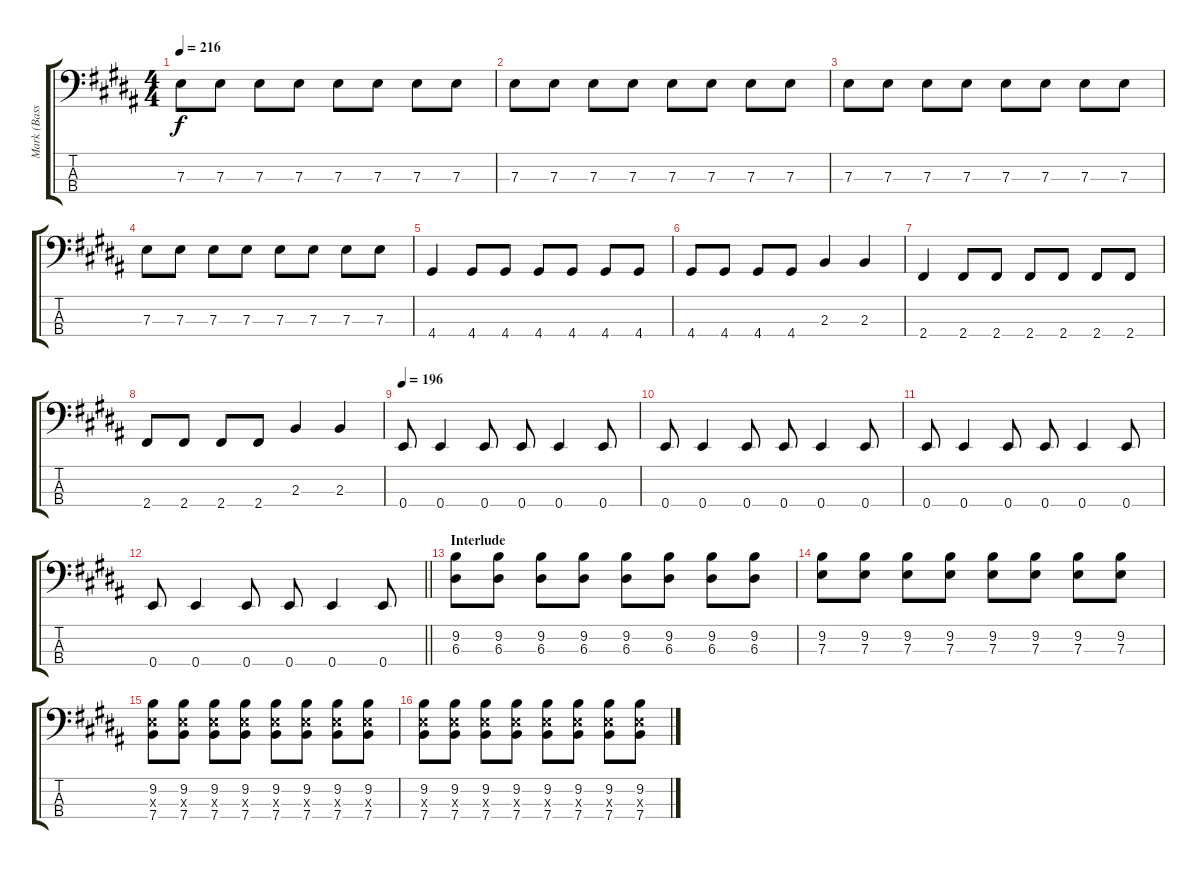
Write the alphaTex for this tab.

\track ("Mark (Bass)" "Mark (Bass") {instrument electricbasspick}
\staff {score tabs}
\tuning (G2 D2 A1 E1) {hide}
\ts (4 4)
\tempo 216
\clef f4
\ks b
7.3.8{dy f} 7.3.8 7.3.8 7.3.8 7.3.8 7.3.8 7.3.8 7.3.8 |
7.3.8 7.3.8 7.3.8 7.3.8 7.3.8 7.3.8 7.3.8 7.3.8 |
7.3.8 7.3.8 7.3.8 7.3.8 7.3.8 7.3.8 7.3.8 7.3.8 |
7.3.8 7.3.8 7.3.8 7.3.8 7.3.8 7.3.8 7.3.8 7.3.8 |
4.4.4 4.4.8 4.4.8 4.4.8 4.4.8 4.4.8 4.4.8 |
4.4.8 4.4.8 4.4.8 4.4.8 2.3.4 2.3.4 |
2.4.4 2.4.8 2.4.8 2.4.8 2.4.8 2.4.8 2.4.8 |
2.4.8 2.4.8 2.4.8 2.4.8 2.3.4 2.3.4 |
\tempo 196
0.4.8 0.4.4 0.4.8 0.4.8 0.4.4 0.4.8 |
0.4.8 0.4.4 0.4.8 0.4.8 0.4.4 0.4.8 |
0.4.8 0.4.4 0.4.8 0.4.8 0.4.4 0.4.8 |
\barLineRight lightlight
0.4.8 0.4.4 0.4.8 0.4.8 0.4.4 0.4.8 |
\section ("" "Interlude")
(9.2 6.3).8 (9.2 6.3).8 (9.2 6.3).8 (9.2 6.3).8 (9.2 6.3).8 (9.2 6.3).8 (9.2 6.3).8 (9.2 6.3).8 |
(9.2 7.3).8 (9.2 7.3).8 (9.2 7.3).8 (9.2 7.3).8 (9.2 7.3).8 (9.2 7.3).8 (9.2 7.3).8 (9.2 7.3).8 |
(9.2 7.3{x} 7.4).8 (9.2 7.3{x} 7.4).8 (9.2 7.3{x} 7.4).8 (9.2 7.3{x} 7.4).8 (9.2 7.3{x} 7.4).8 (9.2 7.3{x} 7.4).8 (9.2 7.3{x} 7.4).8 (9.2 7.3{x} 7.4).8 |
(9.2 7.3{x} 7.4).8 (9.2 7.3{x} 7.4).8 (9.2 7.3{x} 7.4).8 (9.2 7.3{x} 7.4).8 (9.2 7.3{x} 7.4).8 (9.2 7.3{x} 7.4).8 (9.2 7.3{x} 7.4).8 (9.2 7.3{x} 7.4).8
